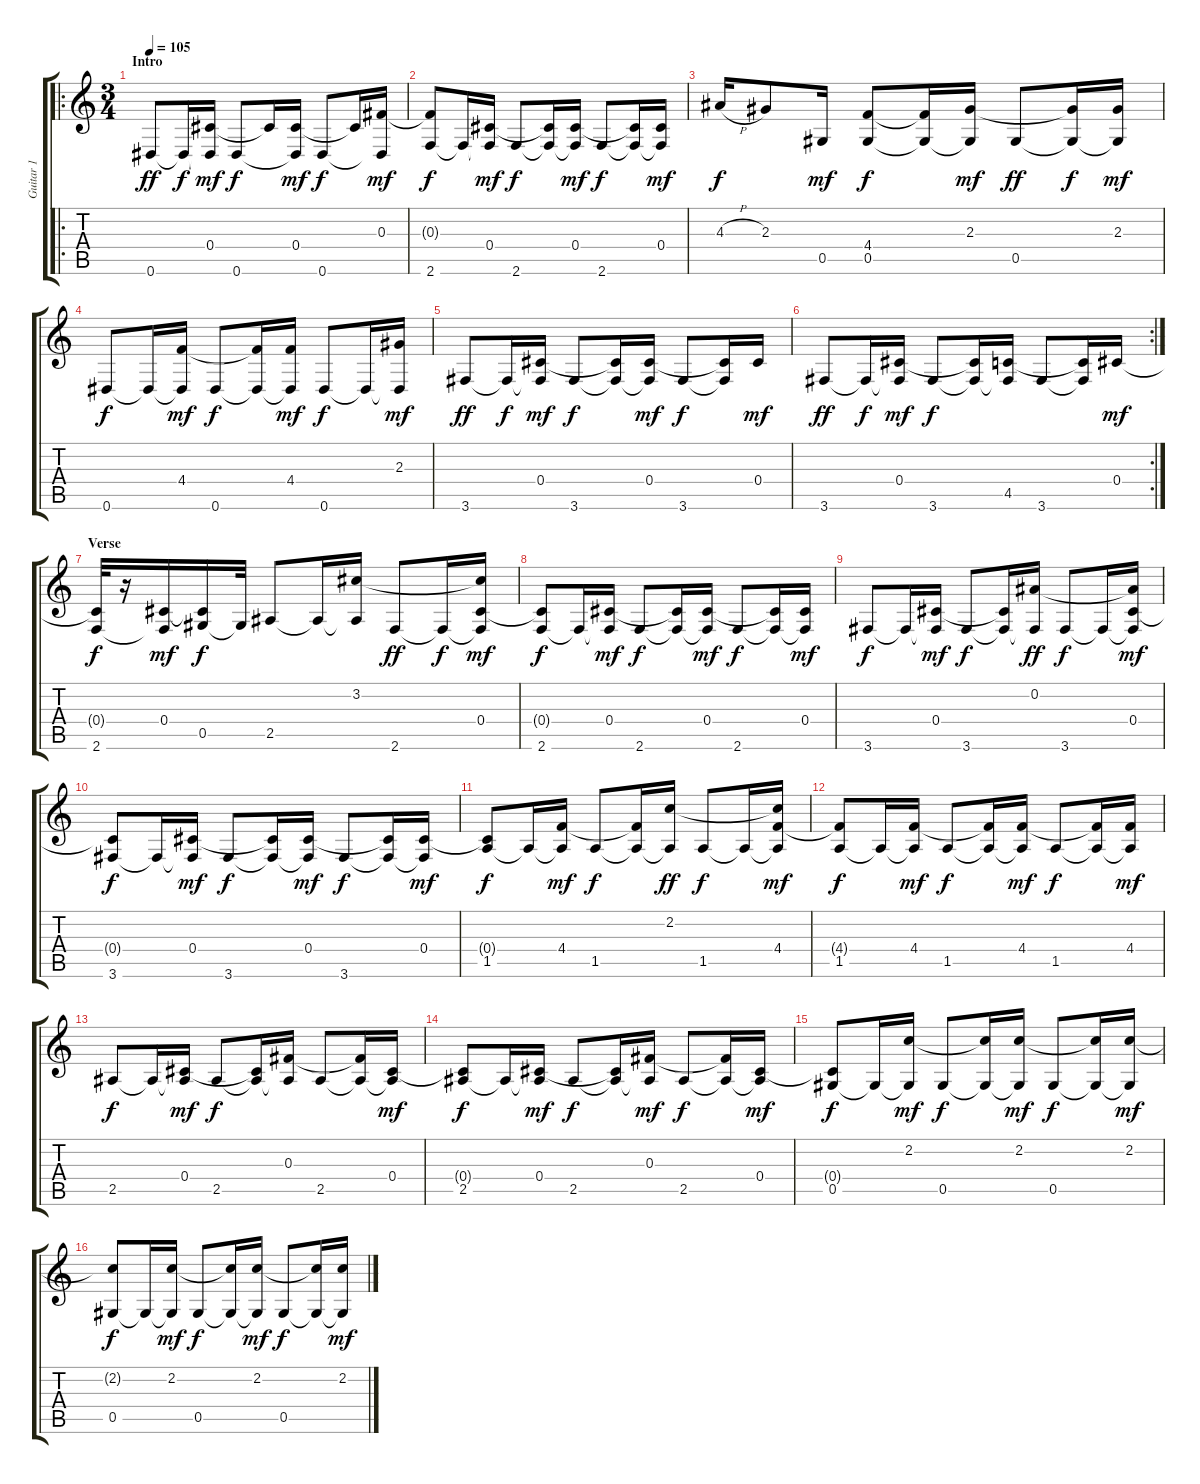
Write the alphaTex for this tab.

\track ("Guitar 1" "Guitar 1") {instrument acousticguitarsteel}
\staff {score tabs}
\tuning (Eb4 Bb3 Gb3 Db3 Ab2 Eb2) {hide}
\ro
\ts (3 4)
\section ("" "Intro")
\tempo 105
\clef g2
\ks c
0.6.8{dy ff instrument acousticguitarsteel} 0.6{t}.16{dy f} (0.4 0.6{t}).16{dy mf} 0.6.8{dy f} 0.4{t}.16 (0.4 0.6{t}).16{dy mf} 0.6.8{dy f} 0.4{t}.16 (0.3 0.6{t}).16{dy mf} |
(0.3{t} 2.6).8{dy f} 2.6{t}.16 (0.4 2.6{t}).16{dy mf} 2.6.8{dy f} (0.4{t} 2.6{t}).16 (0.4 2.6{t}).16{dy mf} 2.6.8{dy f} (0.4{t} 2.6{t}).16 (0.4 2.6{t}).16{dy mf} |
4.3{h}.16{dy f} 2.3.8 0.5.16{dy mf} (4.4 0.5).8{dy f} (4.4{t} 0.5{t}).16 (2.3 0.5{t}).16{dy mf} 0.5.8{dy ff} (2.3{t} 0.5{t}).16{dy f} (2.3 0.5{t}).16{dy mf} |
0.6.8{dy f} 0.6{t}.16 (4.4 0.6{t}).16{dy mf} 0.6.8{dy f} (4.4{t} 0.6{t}).16 (4.4 0.6{t}).16{dy mf} 0.6.8{dy f} 0.6{t}.16 (2.3 0.6{t}).16{dy mf} |
3.6.8{dy ff} 3.6{t}.16{dy f} (0.4 3.6{t}).16{dy mf} 3.6.8{dy f} (0.4{t} 3.6{t}).16 (0.4 3.6{t}).16{dy mf} 3.6.8{dy f} (0.4{t} 3.6{t}).16 0.4.16{dy mf} |
\rc 2
3.6.8{dy ff} 3.6{t}.16{dy f} (0.4 3.6{t}).16{dy mf} 3.6.8{dy f} (0.4{t} 3.6{t}).16 (4.5 3.6{t}).16 3.6.8 (4.5{t} 3.6{t}).16 0.4.16{dy mf} |
\section ("" "Verse")
(0.4{t} 2.6).32{dy f} r.16 (0.4 2.6{t}).16{dy mf} (0.4{t} 0.5).16{dy f} 0.5{t}.32 2.5.8 2.5{t}.16 (3.2 2.5{t}).16 2.6.8{dy ff} 2.6{t}.16{dy f} (3.2{t} 0.4 2.6{t}).16{dy mf} |
(0.4{t} 2.6).8{dy f} 2.6{t}.16 (0.4 2.6{t}).16{dy mf} 2.6.8{dy f} (0.4{t} 2.6{t}).16 (0.4 2.6{t}).16{dy mf} 2.6.8{dy f} (0.4{t} 2.6{t}).16 (0.4 2.6{t}).16{dy mf} |
3.6.8{dy f} 3.6{t}.16 (0.4 3.6{t}).16{dy mf} 3.6.8{dy f} (0.4{t} 3.6{t}).16 (0.2 3.6{t}).16{dy ff} 3.6.8{dy f} 3.6{t}.16 (0.2{t} 0.4 3.6{t}).16{dy mf} |
(0.4{t} 3.6).8{dy f} 3.6{t}.16 (0.4 3.6{t}).16{dy mf} 3.6.8{dy f} (0.4{t} 3.6{t}).16 (0.4 3.6{t}).16{dy mf} 3.6.8{dy f} (0.4{t} 3.6{t}).16 (0.4 3.6{t}).16{dy mf} |
(0.4{t} 1.5).8{dy f} 1.5{t}.16 (4.4 1.5{t}).16{dy mf} 1.5.8{dy f} (4.4{t} 1.5{t}).16 (2.2 1.5{t}).16{dy ff} 1.5.8{dy f} 1.5{t}.16 (2.2{t} 4.4 1.5{t}).16{dy mf} |
(4.4{t} 1.5).8{dy f} 1.5{t}.16 (4.4 1.5{t}).16{dy mf} 1.5.8{dy f} (4.4{t} 1.5{t}).16 (4.4 1.5{t}).16{dy mf} 1.5.8{dy f} (4.4{t} 1.5{t}).16 (4.4 1.5{t}).16{dy mf} |
2.5.8{dy f} 2.5{t}.16 (0.4 2.5{t}).16{dy mf} 2.5.8{dy f} (0.4{t} 2.5{t}).16 (0.3 2.5{t}).16 2.5.8 (0.3{t} 2.5{t}).16 (0.4 2.5{t}).16{dy mf} |
(0.4{t} 2.5).8{dy f} 2.5{t}.16 (0.4 2.5{t}).16{dy mf} 2.5.8{dy f} (0.4{t} 2.5{t}).16 (0.3 2.5{t}).16{dy mf} 2.5.8{dy f} (0.3{t} 2.5{t}).16 (0.4 2.5{t}).16{dy mf} |
(0.4{t} 0.5).8{dy f} 0.5{t}.16 (2.2 0.5{t}).16{dy mf} 0.5.8{dy f} (2.2{t} 0.5{t}).16 (2.2 0.5{t}).16{dy mf} 0.5.8{dy f} (2.2{t} 0.5{t}).16 (2.2 0.5{t}).16{dy mf} |
(2.2{t} 0.5).8{dy f} 0.5{t}.16 (2.2 0.5{t}).16{dy mf} 0.5.8{dy f} (2.2{t} 0.5{t}).16 (2.2 0.5{t}).16{dy mf} 0.5.8{dy f} (2.2{t} 0.5{t}).16 (2.2 0.5{t}).16{dy mf}
